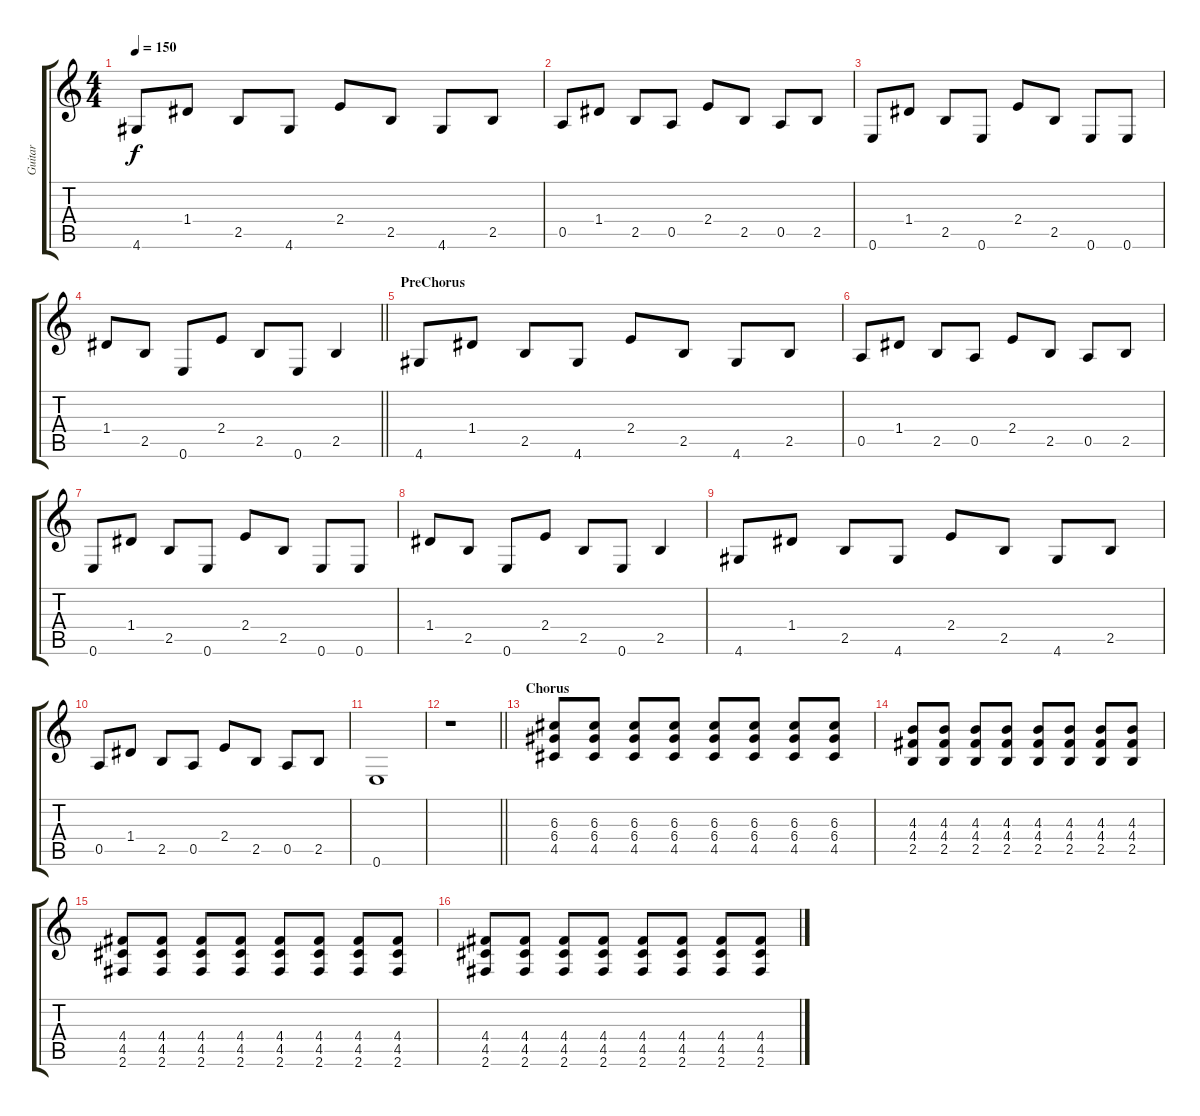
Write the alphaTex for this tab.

\track ("Guitar" "Guitar") {instrument electricguitarclean}
\staff {score tabs}
\tuning (E4 B3 G3 D3 A2 E2) {hide}
\ts (4 4)
\tempo 150
\clef g2
\ks c
4.6.8{dy f} 1.4.8 2.5.8 4.6.8 2.4.8 2.5.8 4.6.8 2.5.8 |
0.5.8 1.4.8 2.5.8 0.5.8 2.4.8 2.5.8 0.5.8 2.5.8 |
0.6.8 1.4.8 2.5.8 0.6.8 2.4.8 2.5.8 0.6.8 0.6.8 |
\barLineRight lightlight
1.4.8 2.5.8 0.6.8 2.4.8 2.5.8 0.6.8 2.5.4 |
\section ("" "PreChorus")
4.6.8 1.4.8 2.5.8 4.6.8 2.4.8 2.5.8 4.6.8 2.5.8 |
0.5.8 1.4.8 2.5.8 0.5.8 2.4.8 2.5.8 0.5.8 2.5.8 |
0.6.8 1.4.8 2.5.8 0.6.8 2.4.8 2.5.8 0.6.8 0.6.8 |
1.4.8 2.5.8 0.6.8 2.4.8 2.5.8 0.6.8 2.5.4 |
4.6.8 1.4.8 2.5.8 4.6.8 2.4.8 2.5.8 4.6.8 2.5.8 |
0.5.8 1.4.8 2.5.8 0.5.8 2.4.8 2.5.8 0.5.8 2.5.8 |
0.6.1 |
\barLineRight lightlight
r.1 |
\section ("" "Chorus")
(6.3 6.4 4.5).8{instrument electricguitarclean} (6.3 6.4 4.5).8 (6.3 6.4 4.5).8 (6.3 6.4 4.5).8 (6.3 6.4 4.5).8 (6.3 6.4 4.5).8 (6.3 6.4 4.5).8 (6.3 6.4 4.5).8 |
(4.3 4.4 2.5).8 (4.3 4.4 2.5).8 (4.3 4.4 2.5).8 (4.3 4.4 2.5).8 (4.3 4.4 2.5).8 (4.3 4.4 2.5).8 (4.3 4.4 2.5).8 (4.3 4.4 2.5).8 |
(4.4 4.5 2.6).8 (4.4 4.5 2.6).8 (4.4 4.5 2.6).8 (4.4 4.5 2.6).8 (4.4 4.5 2.6).8 (4.4 4.5 2.6).8 (4.4 4.5 2.6).8 (4.4 4.5 2.6).8 |
(4.4 4.5 2.6).8 (4.4 4.5 2.6).8 (4.4 4.5 2.6).8 (4.4 4.5 2.6).8 (4.4 4.5 2.6).8 (4.4 4.5 2.6).8 (4.4 4.5 2.6).8 (4.4 4.5 2.6).8
